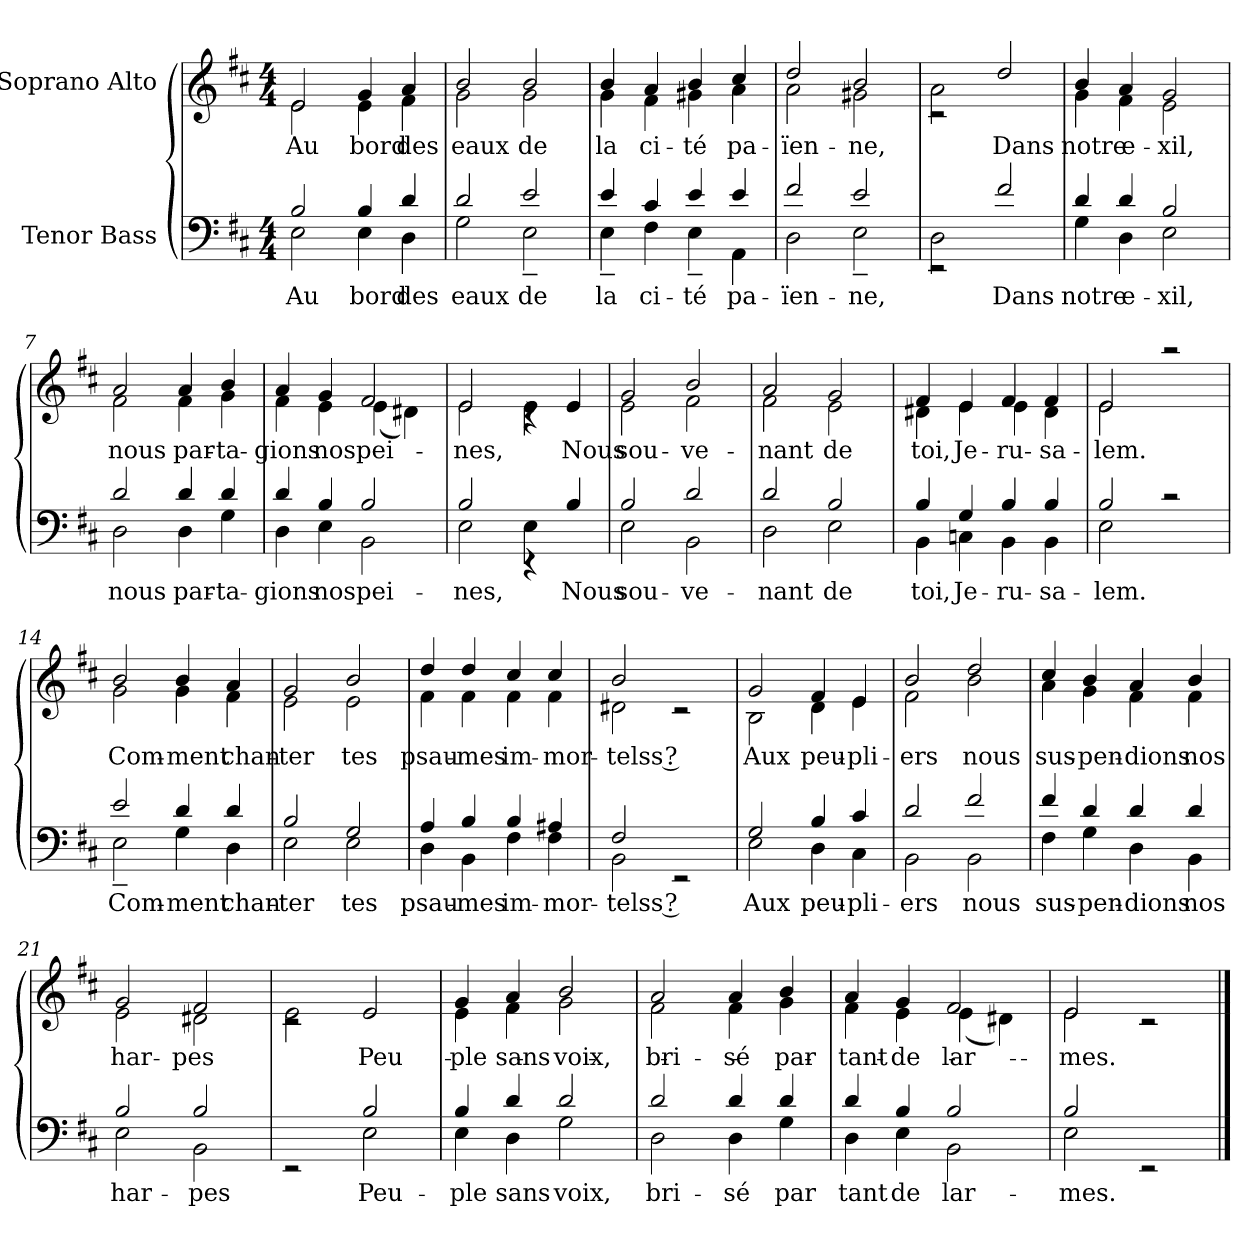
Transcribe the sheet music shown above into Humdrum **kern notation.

**kern	**text	**kern	**text
*part2	*part2	*part1	*part1
*staff2	*staff2	*staff1	*staff1
*I"Tenor Bass	*	*I"Soprano Alto	*
*clefF4	*	*clefG2	*
*k[f#c#]	*	*k[f#c#]	*
*D:	*	*D:	*
*M4/4	*	*M4/4	*
=1	=1	=1	=1
!	!LO:LY:a	!	!LO:LY:b
*^	*	*^	*
2B/	2E\	Au	2e/	2e\	Au
!	!	!LO:LY:a	!	!	!LO:LY:b
4B/	4E\	bord	4g/	4e\	bord
!	!	!LO:LY:a	!	!	!LO:LY:b
4d/	4D\	des	4a/	4f#\	des
=2	=2	=2	=2	=2	=2
!	!	!LO:LY:a	!	!	!LO:LY:b
2d/	2G\	eaux	2b/	2g\	eaux
!	!	!LO:LY:a	!	!	!LO:LY:b
2e/	2E~<\	de	2b/	2g\	de
=3	=3	=3	=3	=3	=3
!	!	!LO:LY:a	!	!	!LO:LY:b
4e/	4E~<\	la	4b/	4g\	la
!	!	!LO:LY:a	!	!	!LO:LY:b
4c#/	4F#\	ci-	4a/	4f#\	ci-
!	!	!LO:LY:a	!	!	!LO:LY:b
4e/	4E~<\	-té	4b/	4g#X\	-té
!	!	!LO:LY:a	!	!	!LO:LY:b
4e/	4AA\	pa-	4cc#/	4a\	pa-
=4	=4	=4	=4	=4	=4
!	!	!LO:LY:a	!	!	!LO:LY:b
2f#/	2D\	-ïen-	2dd/	2a\	-ïen-
!	!	!LO:LY:a	!	!	!LO:LY:b
2e/	2E~<\	-ne,	2b/	2g#X\	-ne,
=5	=5	=5	=5	=5	=5
2D\	2rEE	.	2a\	2rc	.
!	!	!LO:LY:a	!	!	!LO:LY:b
2ryy	2f#/	Dans	2ryy	2dd/	Dans
=6	=6	=6	=6	=6	=6
!	!	!LO:LY:a	!	!	!LO:LY:b
4d/	4G\	notre	4b/	4g\	notre
!	!	!LO:LY:a	!	!	!LO:LY:b
4d/	4D\	e-	4a/	4f#\	e-
!	!	!LO:LY:a	!	!	!LO:LY:b
2B/	2E\	-xil,	2g/	2e\	-xil,
!!LO:LB:g=z	!!
=7	=7	=7	=7	=7	=7
!	!	!LO:LY:a	!	!	!LO:LY:b
2d/	2D\	nous	2a/	2f#\	nous
!	!	!LO:LY:a	!	!	!LO:LY:b
4d/	4D\	par-	4a/	4f#\	par-
!	!	!LO:LY:a	!	!	!LO:LY:b
4d/	4G\	-ta-	4b/	4g\	-ta-
=8	=8	=8	=8	=8	=8
!	!	!LO:LY:a	!	!	!LO:LY:b
4d/	4D\	-gions	4a/	4f#\	-gions
!	!	!LO:LY:a	!	!	!LO:LY:b
4B/	4E\	nos	4e\	4g/	-nos
!	!	!LO:LY:a	!	!	!LO:LY:b
2B/	2BB\	pei-	2f#/	(<4e\	pei-
.	.	.	.	4d#X\)	.
=9	=9	=9	=9	=9	=9
!	!	!LO:LY:a	!	!	!LO:LY:b
2E\	2B/	-nes,	2e\	2e/	nes,
4E\	4rEE	.	4e\	4rc	.
!	!	!LO:LY:a	!	!	!LO:LY:b
4ryy	4B/	Nous	4ryy	4e/	Nous
=10	=10	=10	=10	=10	=10
!	!	!LO:LY:a	!	!	!LO:LY:b
2B/	2E\	sou-	2g/	2e\	sou-
!	!	!LO:LY:a	!	!	!LO:LY:b
2d/	2BB\	-ve-	2b/	2f#\	-ve-
=11	=11	=11	=11	=11	=11
!	!	!LO:LY:a	!	!	!LO:LY:b
2d/	2D\	-nant	2a/	2f#\	-nant
!	!	!LO:LY:a	!	!	!LO:LY:b
2B/	2E\	de	2g/	2e\	de
=12	=12	=12	=12	=12	=12
!	!	!LO:LY:a	!	!	!LO:LY:b
4B/	4BB\	toi,	4f#/	4d#X\	toi,
!	!	!LO:LY:a	!	!	!LO:LY:b
4G/	4Cn\	Je-	4e/	4e\	Je-
!	!	!LO:LY:a	!	!	!LO:LY:b
4B/	4BB\	-ru-	4f#/	4e\	-ru-
!	!	!LO:LY:a	!	!	!LO:LY:b
4B/	4BB\	-sa-	4f#/	4d#\	-sa-
!!LO:LB:g=z	!!
=13	=13	=13	=13	=13	=13
!	!	!LO:LY:a	!	!	!LO:LY:b
2B/	2E\	-lem.	2e/	2e\	-lem.
2rc	2ryy	.	2raa	2ryy	.
=14	=14	=14	=14	=14	=14
!	!	!LO:LY:a	!	!	!LO:LY:b
2e/	2E~<\	Com-	2b/	2g\	Com-
!	!	!LO:LY:a	!	!	!LO:LY:b
4d/	4G\	-ment	4b/	4g\	-ment
!	!	!LO:LY:a	!	!	!LO:LY:b
4d/	4D\	chan-	4a/	4f#\	chan-
=15	=15	=15	=15	=15	=15
!	!	!LO:LY:a	!	!	!LO:LY:b
2B/	2E\	-ter	2g/	2e\	-ter
!	!	!LO:LY:a	!	!	!LO:LY:b
2G/	2E\	tes	2b/	2e\	tes
=16	=16	=16	=16	=16	=16
!	!	!LO:LY:a	!	!	!LO:LY:b
4A/	4D\	psau-	4dd/	4f#\	psau-
!	!	!LO:LY:a:rj	!	!	!LO:LY:b:rj
4B/	4BB\	-mes	4dd/	4f#\	-mes
!	!	!LO:LY:a	!	!	!LO:LY:b
4B/	4F#\	im-	4cc#/	4f#\	im-
!	!	!LO:LY:a:rj	!	!	!LO:LY:b:rj
4A#X/	4F#\	-mor-	4cc#/	4f#\	-mor-
=17	=17	=17	=17	=17	=17
!	!	!LO:LY:a	!	!	!LO:LY:b
2BB\	2F#/	-telss ?	2d#X\	2b/	-telss ?
2ryy	2rEE	.	2ryy	2rc	.
=18	=18	=18	=18	=18	=18
!	!	!LO:LY:a	!	!	!LO:LY:b
2G/	2E\	Aux	2g/	2B\	Aux
!	!	!LO:LY:a	!	!	!LO:LY:b
4B/	4D\	peu-	4f#/	4d\	peu-
!	!	!LO:LY:a:rj	!	!	!LO:LY:b:rj
4c#/	4C#\	-pli-	4e/	4e\	-pli-
=19	=19	=19	=19	=19	=19
!	!	!LO:LY:a	!	!	!LO:LY:b
2d/	2BB\	-ers	2b/	2f#\	-ers
!	!	!LO:LY:a	!	!	!LO:LY:b
2f#/	2BB\	nous	2dd/	2b\	nous
!!LO:LB:g=z	!!
=20	=20	=20	=20	=20	=20
!	!	!LO:LY:a	!	!	!LO:LY:b
4f#/	4F#\	sus-	4cc#/	4a\	sus-
!	!	!LO:LY:a	!	!	!LO:LY:b
4d/	4G\	-pen-	4b/	4g\	-pen-
!	!	!LO:LY:a:rj	!	!	!LO:LY:b:rj
4d/	4D\	-dions	4a/	4f#\	-dions
!	!	!LO:LY:a	!	!	!LO:LY:b
4d/	4BB\	nos	4b/	4f#\	nos
=21	=21	=21	=21	=21	=21
!	!	!LO:LY:a	!	!	!LO:LY:b
2B/	2E\	har-	2g/	2e\	har-
!	!	!LO:LY:a	!	!	!LO:LY:b
2B/	2BB\	-pes	2f#/	2d#X\	-pes
=22	=22	=22	=22	=22	=22
2ryy	2rEE	.	2e\	2rc	.
!	!	!LO:LY:a	!	!	!LO:LY:b
2E\	2B/	Peu-	2ryy	2e/	Peu-
=23	=23	=23	=23	=23	=23
!	!	!LO:LY:a	!	!	!LO:LY:b
4B/	4E\	-ple	4g/	4e\	-ple
!	!	!LO:LY:a	!	!	!LO:LY:b
4d/	4D\	sans	4a/	4f#\	sans
!	!	!LO:LY:a	!	!	!LO:LY:b
2d/	2G\	voix,	2b/	2g\	voix,
=24	=24	=24	=24	=24	=24
!	!	!LO:LY:a	!	!	!LO:LY:b
2d/	2D\	bri-	2a/	2f#\	bri-
!	!	!LO:LY:a	!	!	!LO:LY:b
4d/	4D\	-sé	4a/	4f#\	-sé
!	!	!LO:LY:a	!	!	!LO:LY:b
4d/	4G\	par	4b/	4g\	par
=25	=25	=25	=25	=25	=25
!	!	!LO:LY:a	!	!	!LO:LY:b
4d/	4D\	tant	4a/	4f#\	tant
!	!	!LO:LY:a	!	!	!LO:LY:b
4B/	4E\	de	4e\	4g/	-de
!	!	!LO:LY:a	!	!	!LO:LY:b
2B/	2BB\	lar-	2f#/	(<4e\	lar-
.	.	.	.	4d#X\)	.
=26	=26	=26	=26	=26	=26
!	!	!LO:LY:a	!	!	!LO:LY:b
2E\	2B/	-mes.	2e\	2e/	mes.
2ryy	2rEE	.	2ryy	2rc	.
*v	*v	*	*	*	*
*	*	*v	*v	*
==	==	==	==
*-	*-	*-	*-
